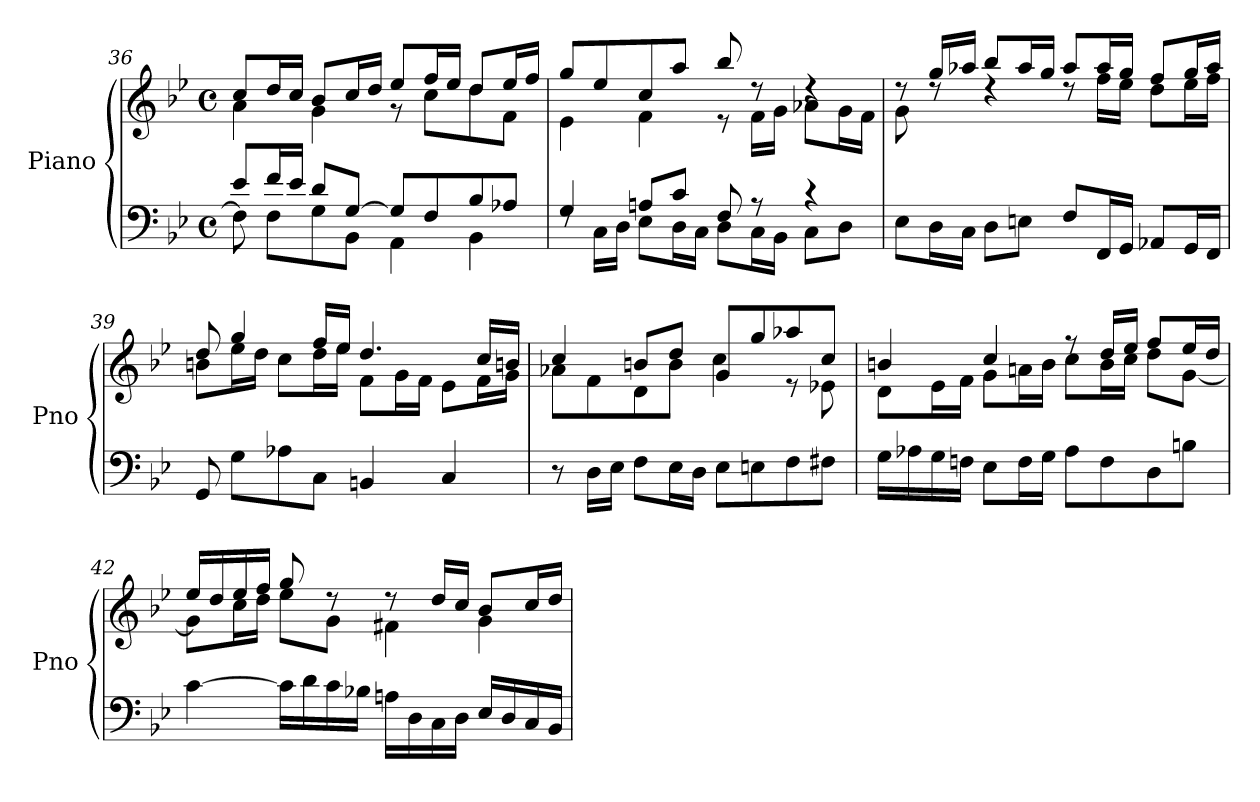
**kern	**kern
*part1	*part1
*staff2	*staff1
*I"Piano	*
*I'Pno	*
!!LO:LB:g=z
*clefF4	*clefG2
*k[b-e-]	*k[b-e-]
*M4/4	*M4/4
*met(c)	*met(c)
=36	=36
*^	*^
8e-/L	8F\]	8cc/L	4a\
16f/L	8F\L	16dd/L	.
16e-/JJ	.	16cc/JJ	.
8d/L	8G\	8b-/L	4g\
[8G/J	8BB-\J	16cc/L	.
.	.	16dd/JJ	.
8G/L]	4AA\	8ee-/L	8r
8F/	.	16ff/L	8cc\L
.	.	16ee-/JJ	.
8B-/	4BB-\	8dd/L	8dd\
8A-X/J	.	16ee-/L	8f\J
.	.	16ff/JJ	.
=37	=37	=37	=37
4G/	8rF	8gg/L	4e-\
.	16C\LL	8ee-/	.
.	16D\JJ	.	.
8An/L	8E-\L	8cc/	4f\
8c/J	16D\L	8aa/J	.
.	16C\JJ	.	.
8F/	8D\L	8bb-/	8r
8r	16C\L	8rdd	16f\LL
.	16BB-\JJ	.	16g\JJ
4r	8C\L	4rdd	8a-X\L
.	8D\J	.	16g\L
.	.	.	16f\JJ
*v	*v	*	*
=38	=38	=38
8E-\L	8rdd	8g\
16D\L	16gg/LL	8rdd
16C\JJ	16aa-X/JJ	.
8D\L	8bb-/L	4rdd
8En\J	16aa-/L	.
.	16gg/JJ	.
8F/L	8aa-/L	8rdd
16FF/L	16aa-/L	16ff\LL
16GG/JJ	16gg/JJ	16ee-\JJ
8AA-X/L	8ff/L	8dd\L
16GG/L	16gg/L	16ee-\L
16FF/JJ	16aa-/JJ	16ff\JJ
!!LO:LB:g=z	!!
=39	=39	=39
8GG/	8dd/	8bn\L
8G\L	4gg/	16ee-\L
.	.	16dd\JJ
8A-X\	.	8cc\L
8C\J	16ff/LL	16dd\L
.	16ee-/JJ	16ee-\JJ
4BBn/	4.dd/	8f\L
.	.	16g\L
.	.	16f\JJ
4C/	.	8e-\L
.	16cc/LL	16f\L
.	16bn/JJ	16g\JJ
=40	=40	=40
8r	4cc/	8a-X\L
16D\LL	.	8f\
16E-\JJ	.	.
8F\L	8bn/L	8d\
16E-\L	8dd/J	8b\J
16D\JJ	.	.
8E-\L	8g/L	4cc\
8En\	8gg/	.
8F\	8aa-X/	8r
8F#X\J	8cc/J	8e-X\
=41	=41	=41
16G\LL	4bn/	8d\L
16A-X\	.	.
16G\	.	16e-\L
16Fn\JJ	.	16f\JJ
8E-\L	4cc/	8g\L
16F\L	.	16an\L
16G\JJ	.	16b\JJ
8A-\L	8rff	8cc\L
8F\	16dd/LL	16b\L
.	16ee-/JJ	16cc\JJ
8D\	8ff/L	8dd\L
8Bn\J	16ee-/L	[8g\J
.	16dd/JJ	.
!!LO:LB:g=z	!!
=42	=42	=42
[4c\	16ee-/LL	8g\L]
.	16dd/	.
.	16ee-/	16cc\L
.	16ff/JJ	16dd\JJ
16c\LL]	8gg/	8ee-\L
16d\	.	.
16c\	8rdd	8g\J
16B-X\JJ	.	.
16An\LL	8rdd	4f#X\
16D\	.	.
16C\	16dd/LL	.
16D\JJ	16cc/JJ	.
16E-/LL	8b-/L	4g\
16D/	.	.
16C/	16cc/L	.
16BB-/JJ	16dd/JJ	.
*	*v	*v
=	=
*-	*-
